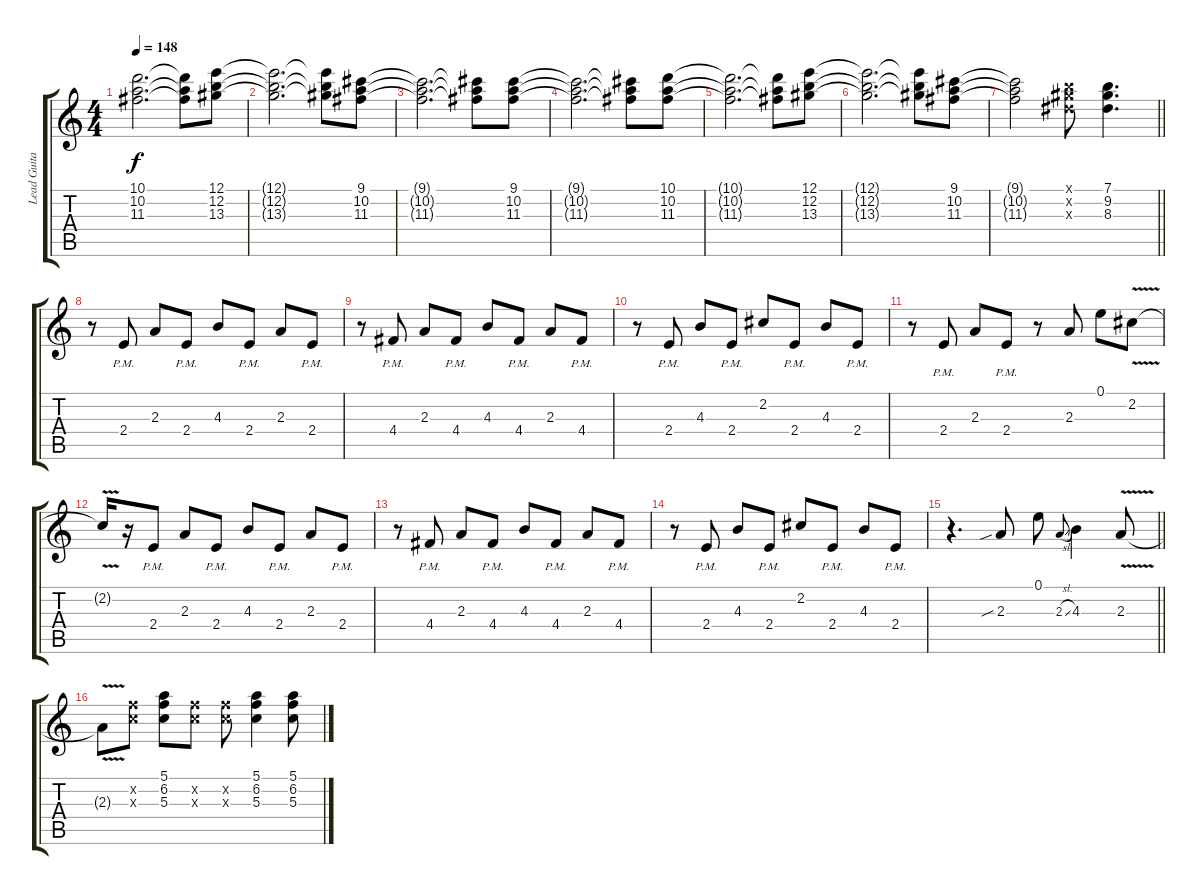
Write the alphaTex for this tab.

\track ("Lead Guitar" "Lead Guita") {instrument distortionguitar}
\staff {score tabs}
\tuning (E4 B3 G3 D3 A2 E2) {hide}
\ts (4 4)
\tempo 148
\clef g2
\ks c
(10.1{t} 10.2{t} 11.3{t}).2{d dy f} (10.1{t} 10.2{t} 11.3{t}).8 (12.1 12.2 13.3).8 |
(12.1{t} 12.2{t} 13.3{t}).2{d} (12.1{t} 12.2{t} 13.3{t}).8 (9.1 10.2 11.3).8 |
(9.1{t} 10.2{t} 11.3{t}).2{d} (9.1{t} 10.2{t} 11.3{t}).8 (9.1 10.2 11.3).8 |
(9.1{t} 10.2{t} 11.3{t}).2{d} (9.1{t} 10.2{t} 11.3{t}).8 (10.1 10.2 11.3).8 |
(10.1{t} 10.2{t} 11.3{t}).2{d} (10.1{t} 10.2{t} 11.3{t}).8 (12.1 12.2 13.3).8 |
(12.1{t} 12.2{t} 13.3{t}).2{d} (12.1{t} 12.2{t} 13.3{t}).8 (9.1 10.2 11.3).8 |
\barLineRight lightlight
(9.1{t} 10.2{t} 11.3{t}).2 (7.1{x} 9.2{x} 8.3{x}).8 (7.1 9.2 8.3).4{d} |
r.8{volume 10 instrument distortionguitar} 2.4{pm}.8 2.3.8 2.4{pm}.8 4.3.8 2.4{pm}.8 2.3.8 2.4{pm}.8 |
r.8 4.4{pm}.8 2.3.8 4.4{pm}.8 4.3.8 4.4{pm}.8 2.3.8 4.4{pm}.8 |
r.8 2.4{pm}.8 4.3.8 2.4{pm}.8 2.2.8 2.4{pm}.8 4.3.8 2.4{pm}.8 |
r.8 2.4{pm}.8 2.3.8 2.4{pm}.8 r.8 2.3.8 0.1.8 2.2{v}.8 |
2.2{t}.16 r.16 2.4{pm}.8 2.3.8 2.4{pm}.8 4.3.8 2.4{pm}.8 2.3.8 2.4{pm}.8 |
r.8 4.4{pm}.8 2.3.8 4.4{pm}.8 4.3.8 4.4{pm}.8 2.3.8 4.4{pm}.8 |
r.8 2.4{pm}.8 4.3.8 2.4{pm}.8 2.2.8 2.4{pm}.8 4.3.8 2.4{pm}.8 |
\barLineRight lightlight
r.4{d} 2.3{sib}.8 0.1.8 2.3{sl}.8{gr onbeat} 4.3.4 2.3{v}.8 |
2.3{t}.8 (6.2{x} 5.3{x}).8 (5.1 6.2 5.3).8 (6.2{x} 5.3{x}).8 (6.2{x} 5.3{x}).8 (5.1 6.2 5.3).4 (5.1 6.2 5.3).8
